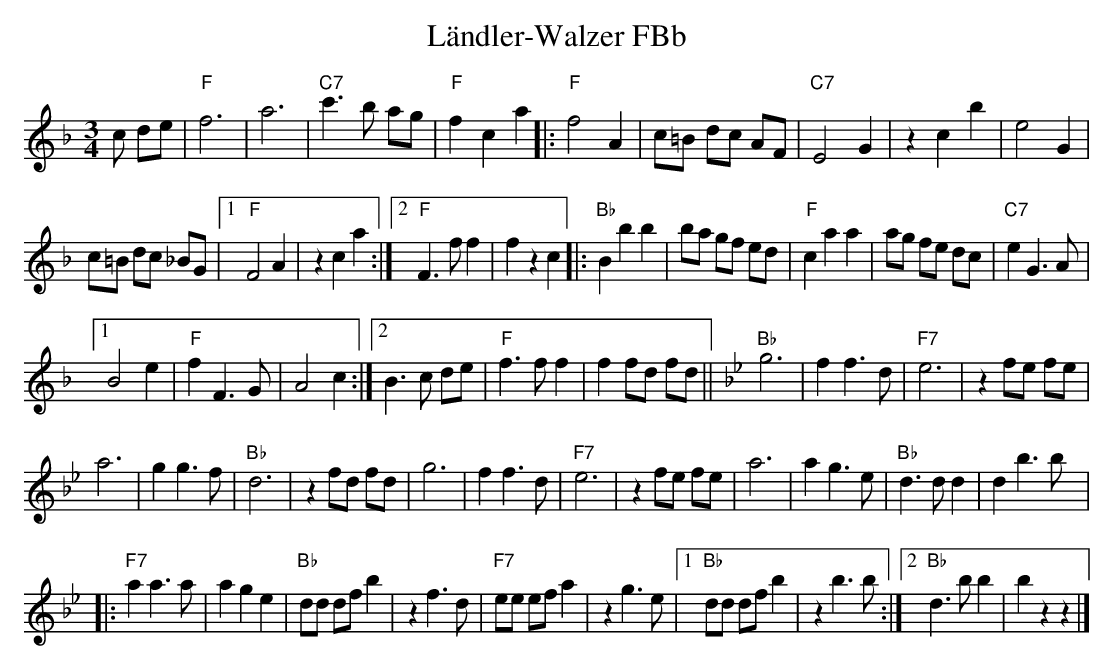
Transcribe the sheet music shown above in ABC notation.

X:1
T: L\"andler-Walzer FBb
M:3/4
L:1/8
K:F
c de | "F"f6 | a6 | "C7"c'3b ag | "F"f2c2a2 |: "F"f4A2 | c=B dc AF | "C7"E4G2 | z2c2b2 | e4G2 |
c=B dc _BG |1 "F"F4A2 | z2c2a2 :|2 "F"F3 ff2 | f2z2c2 |: "Bb"B2b2b2 | ba gf ed | "F"c2a2a2 | ag fe dc | "C7"e2G3A |1
B4e2 | "F"f2F3G | A4c2 :|2 B3c de | "F"f3ff2 | f2fd fd || [K:Bb] [L:1/4] "Bb"g3 | ff>d | "F7"e3 | z f/e/ f/e/ |
a3 | gg>f | "Bb"d3 | z f/d/ f/d/ | g3 | ff>d | "F7"e3 | z f/e/ f/e/ | a3 | ag>e | "Bb"d>dd | db>b |:
"F7"aa>a | age | "Bb"d/d/ d/f/ b | zf>d | "F7"e/e/ e/f/ a | zg>e |1 "Bb"d/d/ d/f/b | zb>b :|2 "Bb"d>bb | bzz |]
